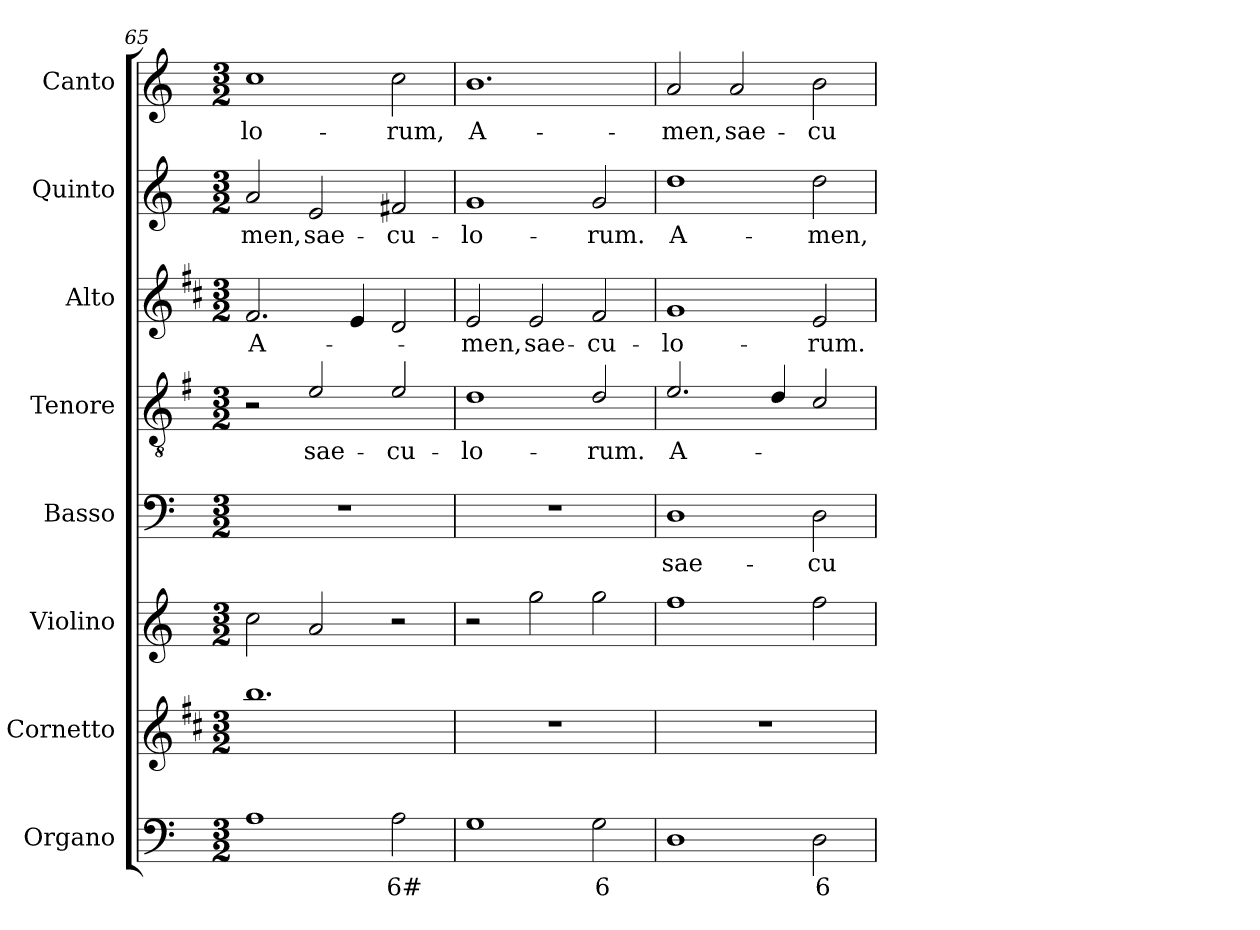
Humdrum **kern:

**kern	**text	**kern	**kern	**kern	**text	**kern	**text	**kern	**text	**kern	**text	**kern	**text
*part8	*part8	*part7	*part6	*part5	*part5	*part4	*part4	*part3	*part3	*part2	*part2	*part1	*part1
*staff8	*staff8	*staff7	*staff6	*staff5	*staff5	*staff4	*staff4	*staff3	*staff3	*staff2	*staff2	*staff1	*staff1
*I"Organo	*	*I"Cornetto	*I"Violino	*I"Basso	*	*I"Tenore	*	*I"Alto	*	*I"Quinto	*	*I"Canto	*
*I'Or	*	*I'Cto.	*I'Vln.	*I'B	*	*I'T	*	*I'A	*	*	*	*I'C	*
!!LO:PB:g=z
*clefF4	*	*clefG2	*clefG2	*clefF4	*	*clefGv2	*	*clefG2	*	*clefG2	*	*clefG2	*
*	*	*ITrd1c2	*	*	*	*ITrd4c7	*	*ITrd1c2	*	*	*	*	*
*k[]	*	*k[]	*k[]	*k[]	*	*k[]	*	*k[]	*	*k[]	*	*k[]	*
*C:	*	*C:	*C:	*C:	*	*C:	*	*C:	*	*C:	*	*C:	*
*M3/2	*	*M3/2	*M3/2	*M3/2	*	*M3/2	*	*M3/2	*	*M3/2	*	*M3/2	*
=65	=65	=65	=65	=65	=65	=65	=65	=65	=65	=65	=65	=65	=65
!	!	!	!	!	!	!	!	!	!LO:LY:b	!	!LO:LY:b	!	!LO:LY:b
1A	.	1.aa	2cc\	1.r	.	2r	.	2.e/	A-	2a/	-men,	1cc	-lo-
!	!	!	!	!	!	!	!LO:LY:b	!	!	!	!LO:LY:b	!	!
.	.	.	2a/	.	.	2A/	sae-	.	.	2e/	sae-	.	.
.	.	.	.	.	.	.	.	4d/	.	.	.	.	.
!	!LO:LY:b	!	!	!	!	!	!LO:LY:b	!	!	!	!LO:LY:b	!	!LO:LY:b
2A\	6#	.	2r	.	.	2A/	-cu-	2c/	.	2f#X/	-cu-	2cc\	-rum,
=66	=66	=66	=66	=66	=66	=66	=66	=66	=66	=66	=66	=66	=66
!	!	!	!	!	!	!	!LO:LY:b	!	!LO:LY:b	!	!LO:LY:b	!	!LO:LY:b
1G	.	1.r	2r	1.r	.	1G	-lo-	2d/	-men,	1g	-lo-	1.b	A-
!	!	!	!	!	!	!	!	!	!LO:LY:b	!	!	!	!
.	.	.	2gg\	.	.	.	.	2d/	sae-	.	.	.	.
!	!LO:LY:b	!	!	!	!	!	!LO:LY:b	!	!LO:LY:b	!	!LO:LY:b	!	!
2G\	6	.	2gg\	.	.	2G/	-rum.	2e/	-cu-	2g/	-rum.	.	.
=67	=67	=67	=67	=67	=67	=67	=67	=67	=67	=67	=67	=67	=67
!	!	!	!	!	!LO:LY:b	!	!LO:LY:b	!	!LO:LY:b	!	!LO:LY:b	!	!LO:LY:b
1D	.	1.r	1ff	1D	sae-	2.A/	A-	1f	-lo-	1dd	A-	2a/	-men,
!	!	!	!	!	!	!	!	!	!	!	!	!	!LO:LY:b
.	.	.	.	.	.	.	.	.	.	.	.	2a/	sae-
.	.	.	.	.	.	4G/	.	.	.	.	.	.	.
!	!LO:LY:b	!	!	!	!LO:LY:b	!	!	!	!LO:LY:b	!	!LO:LY:b	!	!LO:LY:b
2D\	6	.	2ff\	2D\	-cu-	2F/	.	2d/	-rum.	2dd\	-men,	2b\	-cu-
=	=	=	=	=	=	=	=	=	=	=	=	=	=
*-	*-	*-	*-	*-	*-	*-	*-	*-	*-	*-	*-	*-	*-
